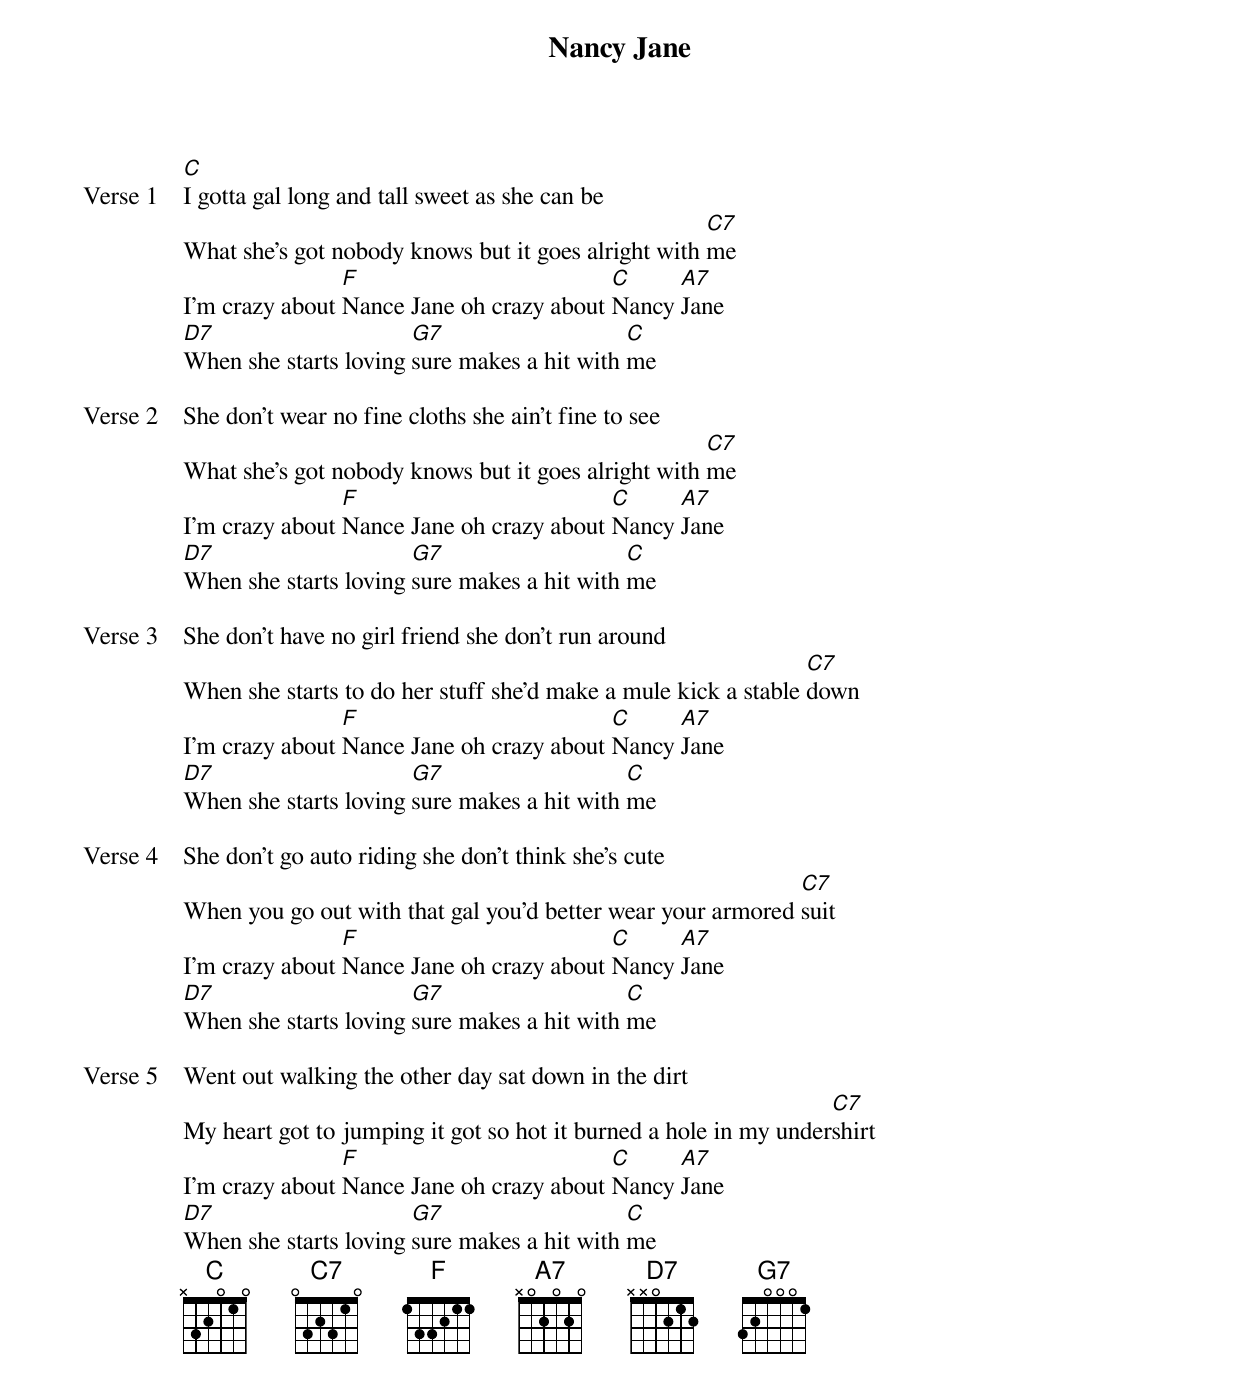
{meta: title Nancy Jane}
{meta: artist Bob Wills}
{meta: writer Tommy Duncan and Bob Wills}

{start_of_verse: Verse 1}
[C]I gotta gal long and tall sweet as she can be
What she's got nobody knows but it goes alright with [C7]me
I'm crazy about [F]Nance Jane oh crazy about [C]Nancy [A7]Jane
[D7]When she starts loving [G7]sure makes a hit with [C]me
{end_of_verse}

{start_of_verse: Verse 2}
She don't wear no fine cloths she ain't fine to see
What she's got nobody knows but it goes alright with [C7]me
I'm crazy about [F]Nance Jane oh crazy about [C]Nancy [A7]Jane
[D7]When she starts loving [G7]sure makes a hit with [C]me
{end_of_verse}

{start_of_verse: Verse 3}
She don't have no girl friend she don't run around
When she starts to do her stuff she'd make a mule kick a stable [C7]down
I'm crazy about [F]Nance Jane oh crazy about [C]Nancy [A7]Jane
[D7]When she starts loving [G7]sure makes a hit with [C]me
{end_of_verse}

{start_of_verse: Verse 4}
She don't go auto riding she don't think she's cute
When you go out with that gal you'd better wear your armored [C7]suit
I'm crazy about [F]Nance Jane oh crazy about [C]Nancy [A7]Jane
[D7]When she starts loving [G7]sure makes a hit with [C]me
{end_of_verse}

{start_of_verse: Verse 5}
Went out walking the other day sat down in the dirt
My heart got to jumping it got so hot it burned a hole in my under[C7]shirt
I'm crazy about [F]Nance Jane oh crazy about [C]Nancy [A7]Jane
[D7]When she starts loving [G7]sure makes a hit with [C]me
{end_of_verse}
